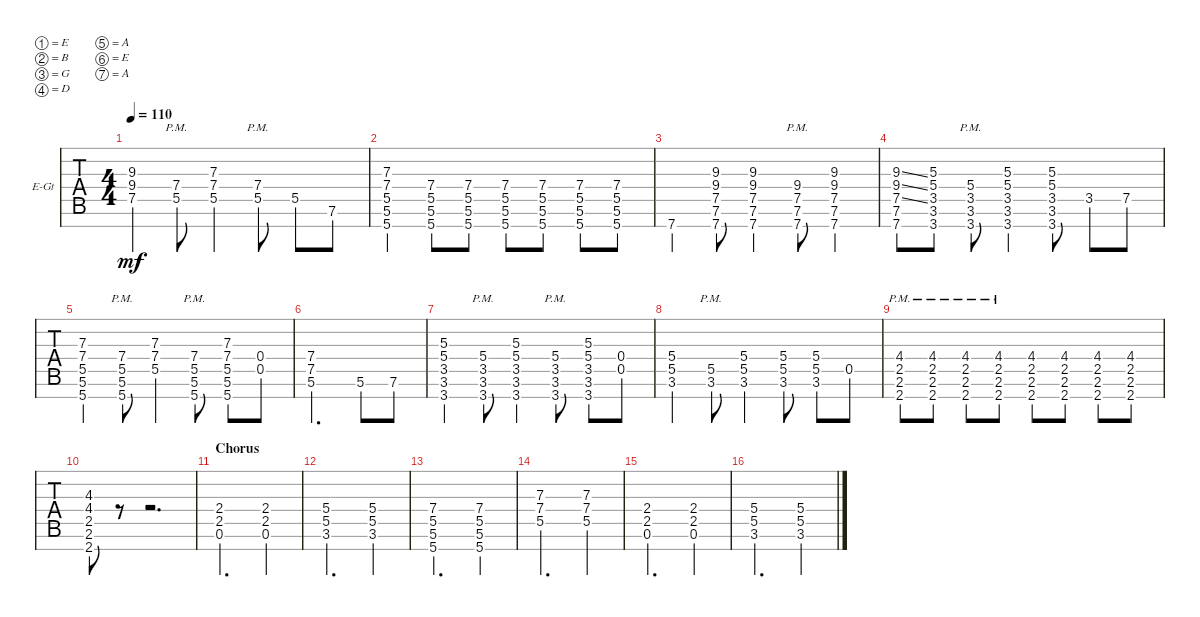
\defaultSystemsLayout 4
\bracketExtendMode groupsimilarinstruments
\firstSystemTrackNameOrientation horizontal
\otherSystemsTrackNameOrientation horizontal
\track ("David" "E-Gt") {instrument distortionguitar}
\staff {tabs}
\tuning (E4 B3 G3 D3 A2 E2 A1)
\ts (4 4)
\tempo 110
\clef g2
\ks c
(9.4 7.5 9.3).4{dy mf} (7.4{pm} 5.5{pm}).8 (7.4 7.3 5.5).4 (5.5{pm} 7.4{pm}).8 5.5.8 7.6.8 |
(7.4 5.7 5.6 5.5 7.3).4 (7.4 5.7 5.6 5.5).8 (7.4 5.7 5.6 5.5).8 (7.4 5.7 5.6 5.5).8 (7.4 5.7 5.6 5.5).8 (7.4 5.7 5.6 5.5).8 (7.4 5.7 5.6 5.5).8 |
7.7.4 (9.4 7.5 9.3 7.6 7.7).8 (9.4 7.5 9.3 7.7 7.6).4 (9.4{pm} 7.5{pm} 7.6{pm} 7.7{pm}).8 (9.4 7.5 9.3 7.6 7.7).4 |
(9.4{ss} 7.5{ss} 9.3{ss} 7.6 7.7).8 (3.5 5.4 5.3 3.7 3.6).8 (3.5{pm} 5.4{pm} 3.7{pm} 3.6{pm}).8 (3.5 5.3 5.4 3.6 3.7).4 (3.5 5.3 5.4 3.7 3.6).8 3.5.8 7.5.8 |
(7.4 7.3 5.5 5.6 5.7).4 (7.4{pm} 5.5{pm} 5.7{pm} 5.6{pm}).8 (7.4 7.3 5.5).4 (7.4{pm} 5.5{pm} 5.6{pm} 5.7{pm}).8 (7.4 7.3 5.5 5.6 5.7).8 (0.5 0.4).8 |
(7.5 7.4 5.6).2{d} 5.6.8 7.6.8 |
(3.5 5.3 3.7 3.6 5.4).4 (3.5{pm} 3.7{pm} 3.6{pm} 5.4{pm}).8 (3.5 5.3 5.4 3.6 3.7).4 (3.5{pm} 3.7{pm} 3.6{pm} 5.4{pm}).8 (3.5 5.3 5.4 3.6 3.7).8 (0.5 0.4).8 |
(3.6 5.4 5.5).4 (3.6{pm} 5.5{pm}).8 (3.6 5.4 5.5).4 (3.6 5.4 5.5).8 (3.6 5.4 5.5).8 0.5.8 |
(2.5{pm} 4.4{pm} 2.7{pm} 2.6{pm}).8 (2.5{pm} 4.4{pm} 2.7{pm} 2.6{pm}).8 (2.5{pm} 4.4{pm} 2.7{pm} 2.6{pm}).8 (2.5{pm} 4.4{pm} 2.7{pm} 2.6{pm}).8 (2.5 4.4 2.7 2.6).8 (2.5 4.4 2.6 2.7).8 (2.5 4.4 2.6 2.7).8 (4.4 2.5 2.7 2.6).8 |
(2.5 4.4 4.3 2.6 2.7).8 r.8 r.2{d} |
\section ("" "Chorus")
(0.6 2.5 2.4).2{d} (2.4 2.5 0.6).4 |
(3.6 5.5 5.4).2{d} (5.4 5.5 3.6).4 |
(5.5 7.4 5.6 5.7).2{d} (7.4 5.5 5.6 5.7).4 |
(5.5 7.4 7.3).2{d} (7.4 5.5 7.3).4 |
(0.6 2.5 2.4).2{d} (2.4 2.5 0.6).4 |
(3.6 5.5 5.4).2{d} (5.4 5.5 3.6).4
